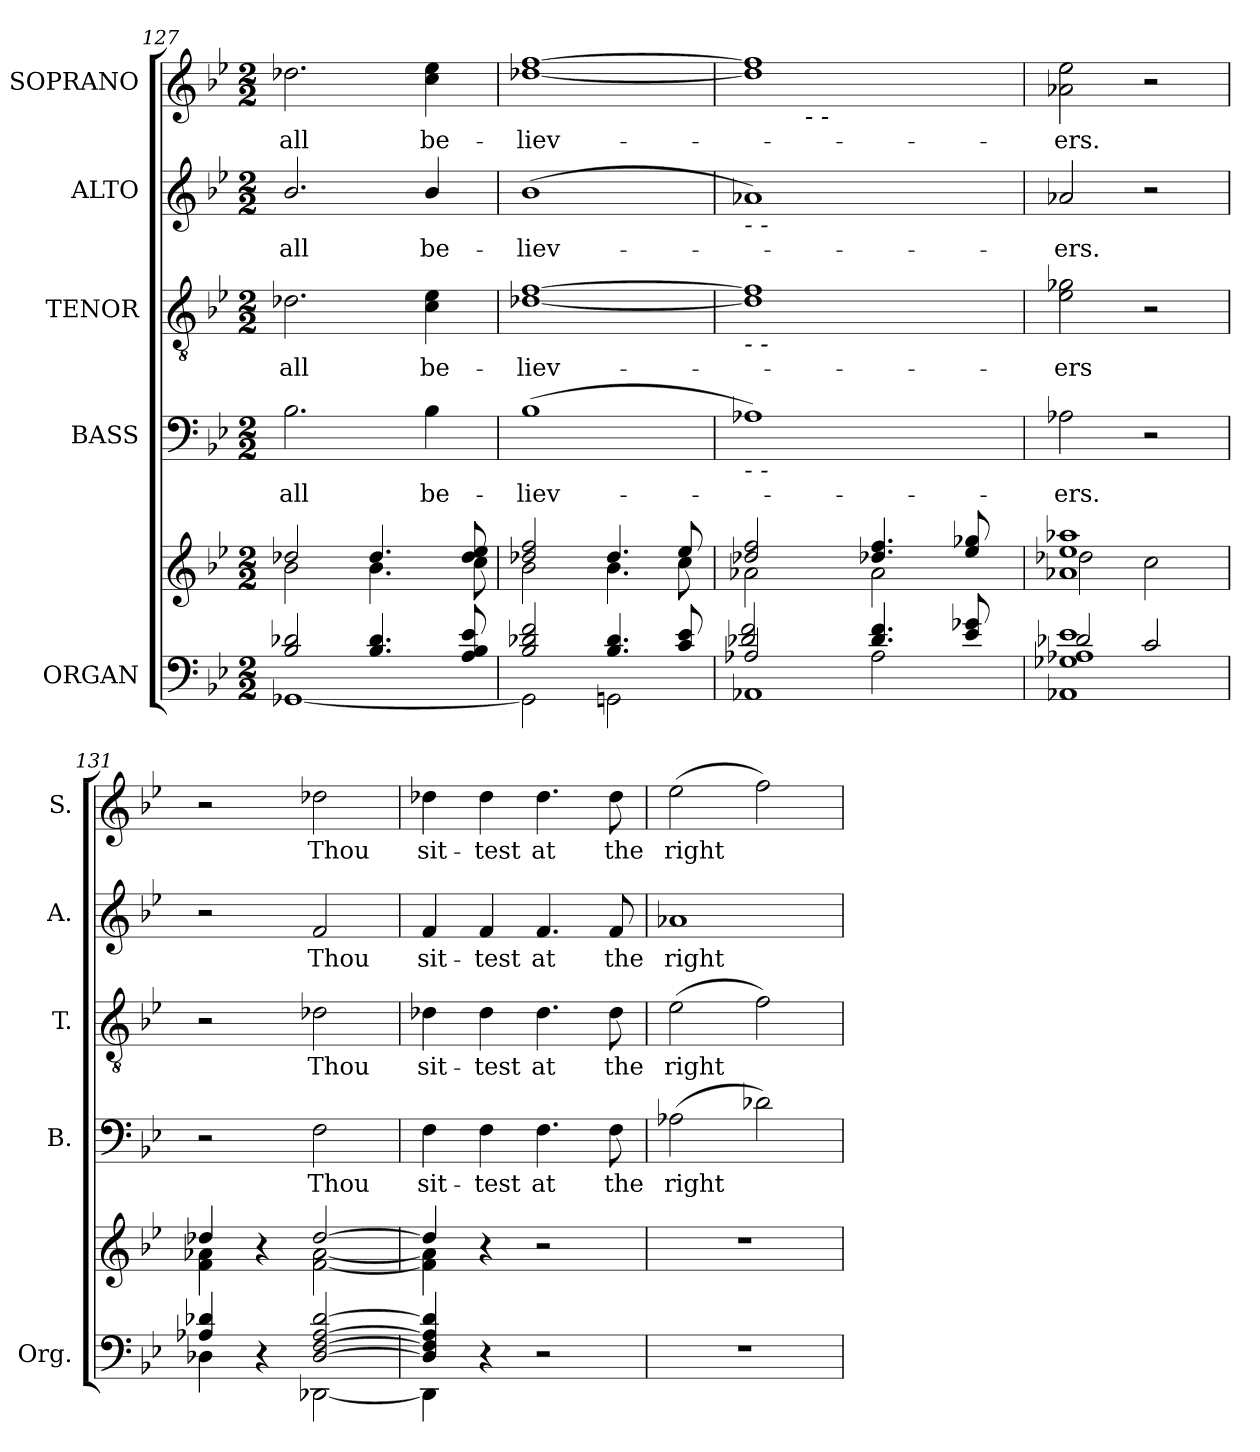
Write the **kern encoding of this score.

**kern	**kern	**kern	**text	**kern	**text	**kern	**text	**kern	**text
*part5	*part5	*part4	*part4	*part3	*part3	*part2	*part2	*part1	*part1
*staff6	*staff5	*staff4	*staff4	*staff3	*staff3	*staff2	*staff2	*staff1	*staff1
*I"ORGAN	*	*I"BASS	*	*I"TENOR	*	*I"ALTO	*	*I"SOPRANO	*
*I'Org.	*	*I'B.	*	*I'T.	*	*I'A.	*	*I'S.	*
!!LO:LB:g=z
*clefF4	*clefG2	*clefF4	*	*clefGv2	*	*clefG2	*	*clefG2	*
*	*	*	*	*ITrd7c12	*	*	*	*	*
*k[b-e-]	*k[b-e-]	*k[b-e-]	*	*k[b-e-]	*	*k[b-e-]	*	*k[b-e-]	*
*B-:	*B-:	*B-:	*	*B-:	*	*B-:	*	*B-:	*
*M2/2	*M2/2	*M2/2	*	*M2/2	*	*M2/2	*	*M2/2	*
=127	=127	=127	=127	=127	=127	=127	=127	=127	=127
*^	*^	*	*	*	*	*	*	*	*
!	!	!	!	!	!LO:LY:b:color=#000000	!	!	!	!	!	!
!	!	!	!	!	!	!	!LO:LY:b:color=#000000	!	!	!	!
!	!	!	!	!	!	!	!	!	!LO:LY:b:color=#000000	!	!
!	!	!	!	!	!	!	!	!	!	!	!LO:LY:b:color=#000000
2B-i/ 2d-Xi	[1GG-Xi	2dd-Xi/	2b-i\	2.B-i\	all	2.D-Xi\	all	2.b-i/	all	2.dd-Xi\	all
4.B-i/ 4.d-i	.	4.dd-i/	4.b-i\	.	.	.	.	.	.	.	.
!	!	!	!	!	!LO:LY:b:color=#000000	!	!	!	!	!	!
!	!	!	!	!	!	!	!LO:LY:b:color=#000000	!	!	!	!
!	!	!	!	!	!	!	!	!	!LO:LY:b:color=#000000	!	!
!	!	!	!	!	!	!	!	!	!	!	!LO:LY:b:color=#000000
.	.	.	.	4B-i\	be-	4Ci\ 4E-i	be-	4b-i/	be-	4cci\ 4ee-i	be-
8Ai/ 8B-i 8e-i	.	8dd-i/ 8ee-i	8cci\	.	.	.	.	.	.	.	.
=128	=128	=128	=128	=128	=128	=128	=128	=128	=128	=128	=128
!	!	!	!	!	!LO:LY:b:color=#000000	!	!	!	!	!	!
!	!	!	!	!	!	!	!LO:LY:b:color=#000000	!	!	!	!
!	!	!	!	!	!	!	!	!	!LO:LY:b:color=#000000	!	!
!	!	!	!	!	!	!	!	!	!	!	!LO:LY:b:color=#000000
2B-i/ 2d-Xi 2fi	2GG-i\]	2dd-Xi/ 2ffi	2b-i\	(1B-i	-liev-	[1D-Xi [1Fi	-liev-	(1b-i	-liev-	[1dd-Xi [1ffi	-liev-
4.B-i/ 4.d-i	2GGni\	4.dd-i/	4.b-i\	.	.	.	.	.	.	.	.
8ci/ 8e-i	.	8ee-i/	8cci\	.	.	.	.	.	.	.	.
=129	=129	=129	=129	=129	=129	=129	=129	=129	=129	=129	=129
*	*^	*	*	*	*	*	*	*	*	*	*
!	!	!	!	!	!	!	!	!	!LO:TX:b:i:t=-         -	!	!	!
!	!	!	!	!	!	!	!LO:TX:b:i:t=-         -	!	!	!	!	!
!	!	!	!	!	!LO:TX:b:i:t=-         -	!	!	!	!	!	!	!
*	*	*	*	*	*	*	*	*	*	*	*^	*
2A-Xi/	2d-Xi/ 2fi	1AA-Xi	2dd-Xi/ 2ffi	2a-Xi\	1A-Xi)	.	1D-i] 1Fi]	.	1a-Xi)	.	1dd-i] 1ffi]	8ryy	.
.	.	.	.	.	.	.	.	.	.	.	.	32ryy	.
.	.	.	.	.	.	.	.	.	.	.	.	128ryy	.
.	.	.	.	.	.	.	.	.	.	.	.	512ryy	.
!	!	!	!	!	!	!	!	!	!	!	!	!LO:TX:b:i:t=-         -	!
.	.	.	.	.	.	.	.	.	.	.	.	2ryy	.
2A-i\	4.d-i/ 4.fi	.	4.dd-Xi/ 4.ffi	2a-i\	.	.	.	.	.	.	.	.	.
.	.	.	.	.	.	.	.	.	.	.	.	4ryy	.
.	8e-i/ 8g-Xi	.	8ee-i/ 8gg-Xi	.	.	.	.	.	.	.	.	.	.
.	.	.	.	.	.	.	.	.	.	.	.	16ryy	.
.	.	.	.	.	.	.	.	.	.	.	.	64ryy	.
.	.	.	.	.	.	.	.	.	.	.	.	256.ryy	.
*	*	*	*	*	*	*	*	*	*	*	*v	*v	*
=130	=130	=130	=130	=130	=130	=130	=130	=130	=130	=130	=130	=130
*	*	*	*	*	*	*	*	*	*	*	*^	*
!	!	!	!	!	!	!LO:LY:b:color=#000000	!	!	!	!	!	!	!
*	*	*	*	*	*	*	*	*	*	*	*v	*v	*
*	*	*	*	*	*	*	*	*	*	*	*^	*
!	!	!	!	!	!	!	!	!LO:LY:b:color=#000000	!	!	!	!	!
*	*	*	*	*	*	*	*	*	*	*	*v	*v	*
*	*	*	*	*	*	*	*	*	*	*	*^	*
!	!	!	!	!	!	!	!	!	!	!LO:LY:b:color=#000000	!	!	!
*	*	*	*	*	*	*	*	*	*	*	*v	*v	*
*	*	*	*	*	*	*	*	*	*	*	*^	*
!	!	!	!	!	!	!	!	!	!	!	!	!	!LO:LY:b:color=#000000
*	*	*	*	*	*	*	*	*	*	*	*v	*v	*
1e-i	2d-Xi/	1AA-Xi 1G-Xi 1A-Xi	1a-Xi 1ee-i 1aa-Xi	2dd-Xi\	2A-Xi\	-ers.	2E-i\ 2G-Xi	-ers	2a-Xi/	-ers.	2a-Xi\ 2ee-i	-ers.
.	2ci/	.	.	2cci\	2r	.	2r	.	2r	.	2r	.
*	*v	*v	*	*	*	*	*	*	*	*	*	*
=131	=131	=131	=131	=131	=131	=131	=131	=131	=131	=131	=131
4A-Xi/ 4d-Xi	4D-Xi\	4dd-Xi/	4fi\ 4a-Xi	2r	.	2r	.	2r	.	2r	.
4r	4ryy	4r	4ryy	.	.	.	.	.	.	.	.
!	!	!	!	!	!LO:LY:b:color=#000000	!	!	!	!	!	!
!	!	!	!	!	!	!	!LO:LY:b:color=#000000	!	!	!	!
!	!	!	!	!	!	!	!	!	!LO:LY:b:color=#000000	!	!
!	!	!	!	!	!	!	!	!	!	!	!LO:LY:b:color=#000000
[2D-i/ [2Fi [2A-i [2d-i	[2DD-Xi\	[2dd-i/	[2fi\ [2a-i	2Fi\	Thou	2D-Xi\	Thou	2fi/	Thou	2dd-Xi\	Thou
=132	=132	=132	=132	=132	=132	=132	=132	=132	=132	=132	=132
!	!	!	!	!	!LO:LY:b:color=#000000	!	!	!	!	!	!
!	!	!	!	!	!	!	!LO:LY:b:color=#000000	!	!	!	!
!	!	!	!	!	!	!	!	!	!LO:LY:b:color=#000000	!	!
!	!	!	!	!	!	!	!	!	!	!	!LO:LY:b:color=#000000
4D-i/] 4Fi] 4A-i] 4d-i]	4DD-i\]	4dd-i/]	4fi\] 4a-i]	4Fi\	sit-	4D-Xi\	sit-	4fi/	sit-	4dd-Xi\	sit-
!	!	!	!	!	!LO:LY:b:color=#000000	!	!	!	!	!	!
!	!	!	!	!	!	!	!LO:LY:b:color=#000000	!	!	!	!
!	!	!	!	!	!	!	!	!	!LO:LY:b:color=#000000	!	!
!	!	!	!	!	!	!	!	!	!	!	!LO:LY:b:color=#000000
4r	2.ryy	4r	2.ryy	4Fi\	-test	4D-i\	-test	4fi/	-test	4dd-i\	-test
!	!	!	!	!	!LO:LY:b:color=#000000	!	!	!	!	!	!
!	!	!	!	!	!	!	!LO:LY:b:color=#000000	!	!	!	!
!	!	!	!	!	!	!	!	!	!LO:LY:b:color=#000000	!	!
!	!	!	!	!	!	!	!	!	!	!	!LO:LY:b:color=#000000
2r	.	2r	.	4.Fi\	at	4.D-i\	at	4.fi/	at	4.dd-i\	at
!	!	!	!	!	!LO:LY:b:color=#000000	!	!	!	!	!	!
!	!	!	!	!	!	!	!LO:LY:b:color=#000000	!	!	!	!
!	!	!	!	!	!	!	!	!	!LO:LY:b:color=#000000	!	!
!	!	!	!	!	!	!	!	!	!	!	!LO:LY:b:color=#000000
.	.	.	.	8Fi\	the	8D-i\	the	8fi/	the	8dd-i\	the
*v	*v	*	*	*	*	*	*	*	*	*	*
*	*v	*v	*	*	*	*	*	*	*	*
=133	=133	=133	=133	=133	=133	=133	=133	=133	=133
!	!	!	!LO:LY:b:color=#000000	!	!	!	!	!	!
!	!	!	!	!	!LO:LY:b:color=#000000	!	!	!	!
!	!	!	!	!	!	!	!LO:LY:b:color=#000000	!	!
!	!	!	!	!	!	!	!	!	!LO:LY:b:color=#000000
1r	1r	(2A-Xi\	right	(2E-i\	right	1a-Xi	right	(2ee-i\	right
.	.	2d-Xi\)	.	2Fi\)	.	.	.	2ffi\)	.
=	=	=	=	=	=	=	=	=	=
*-	*-	*-	*-	*-	*-	*-	*-	*-	*-
